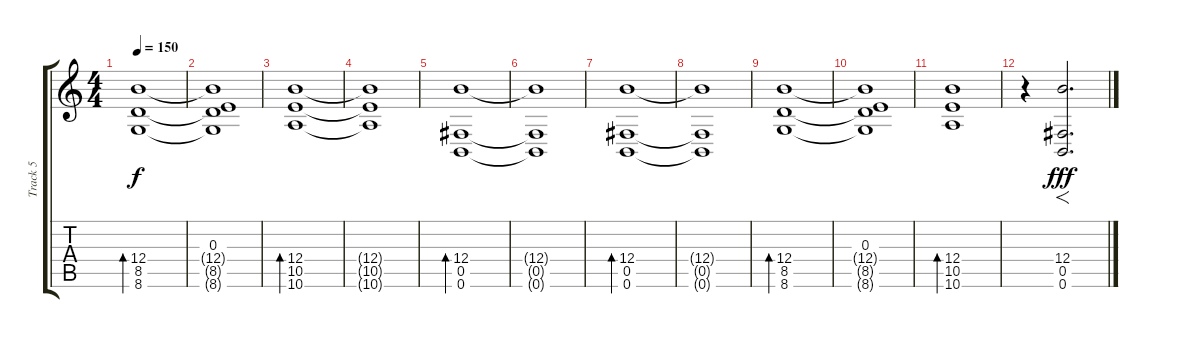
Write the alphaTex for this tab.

\track ("Track 5" "Track 5") {instrument electricguitarjazz}
\staff {score tabs}
\tuning (Db4 Ab3 E3 B2 Gb2 B1) {hide}
\ts (4 4)
\tempo 150
\clef g2
\ks c
(12.4 8.5 8.6).1{bd 240 dy f instrument electricguitarjazz} |
(0.3 12.4{t} 8.5{t} 8.6{t}).1 |
(12.4 10.5 10.6).1{bd 240} |
(12.4{t} 10.5{t} 10.6{t}).1 |
(12.4 0.5 0.6).1{bd 240} |
(12.4{t} 0.5{t} 0.6{t}).1 |
(12.4 0.5 0.6).1{bd 240} |
(12.4{t} 0.5{t} 0.6{t}).1 |
(12.4 8.5 8.6).1{bd 240} |
(0.3 12.4{t} 8.5{t} 8.6{t}).1 |
(12.4 10.5 10.6).1{bd 240} |
r.4{instrument distortionguitar} (12.4 0.5 0.6).2{f d dy fff}
